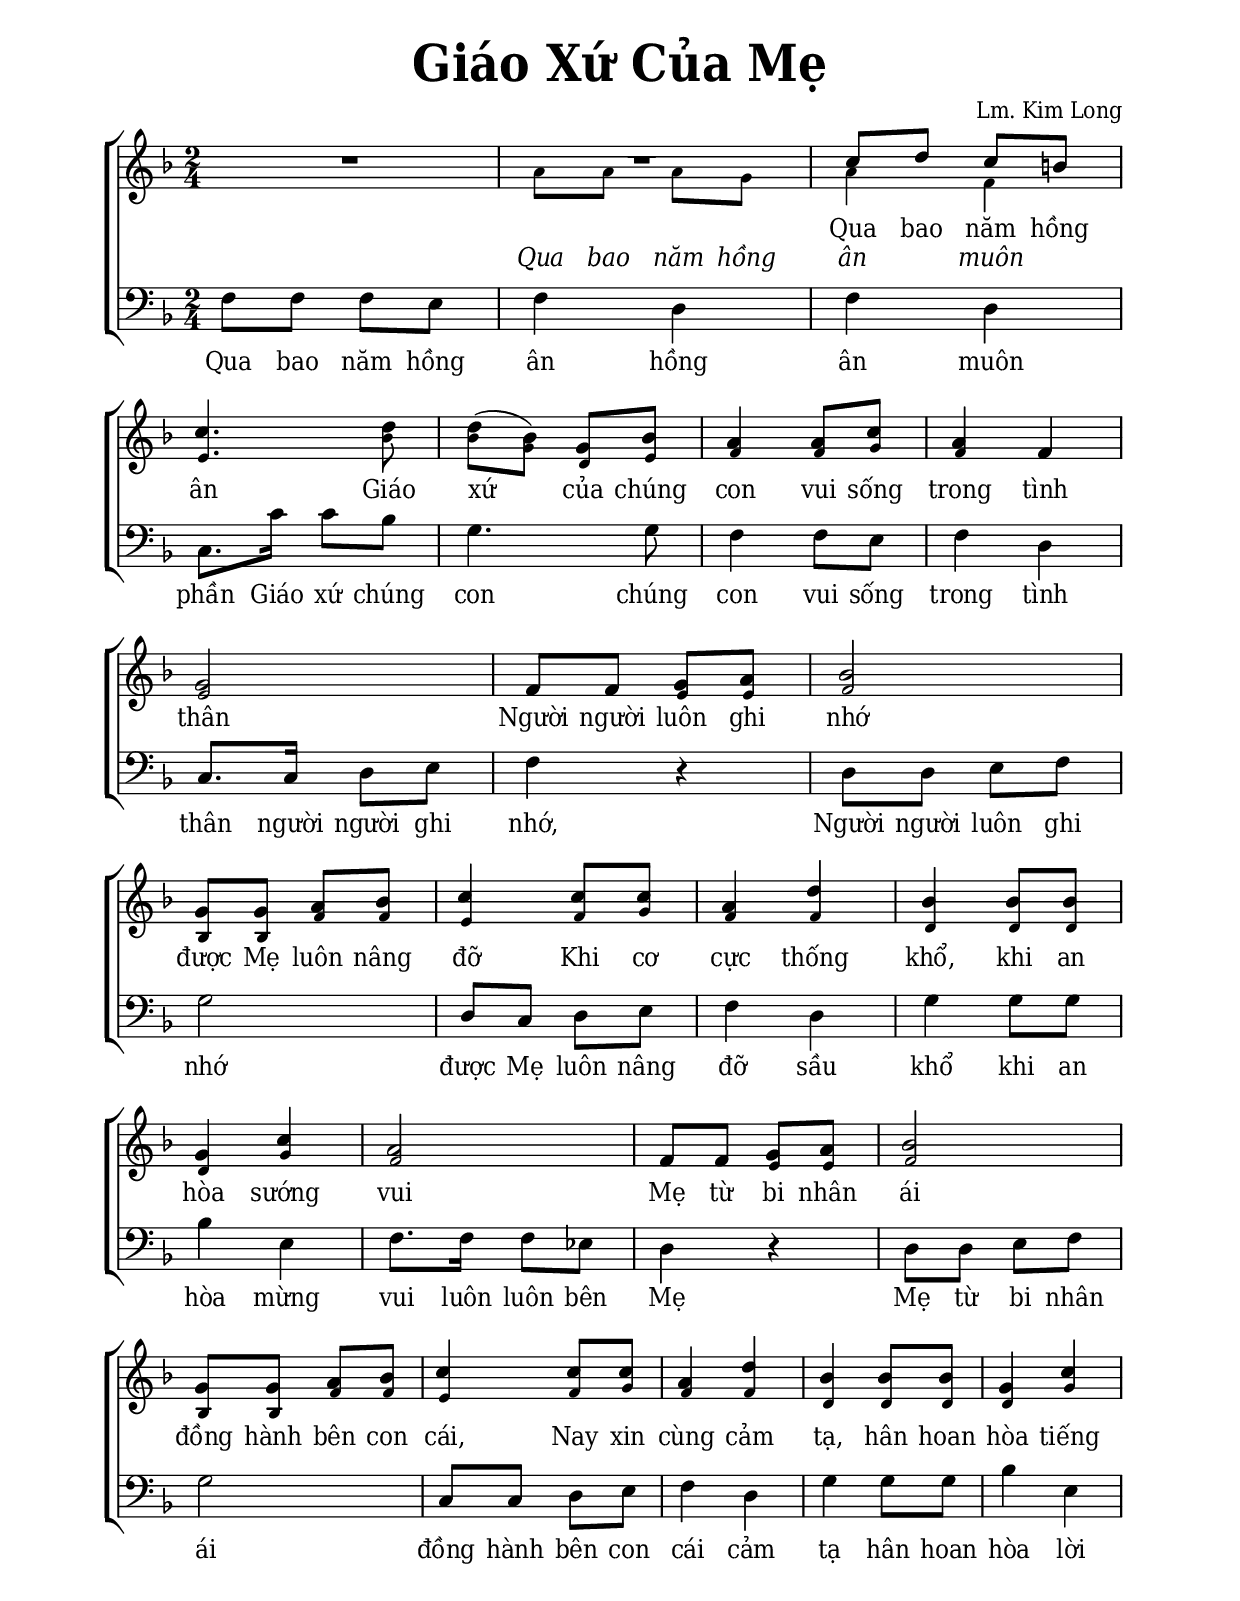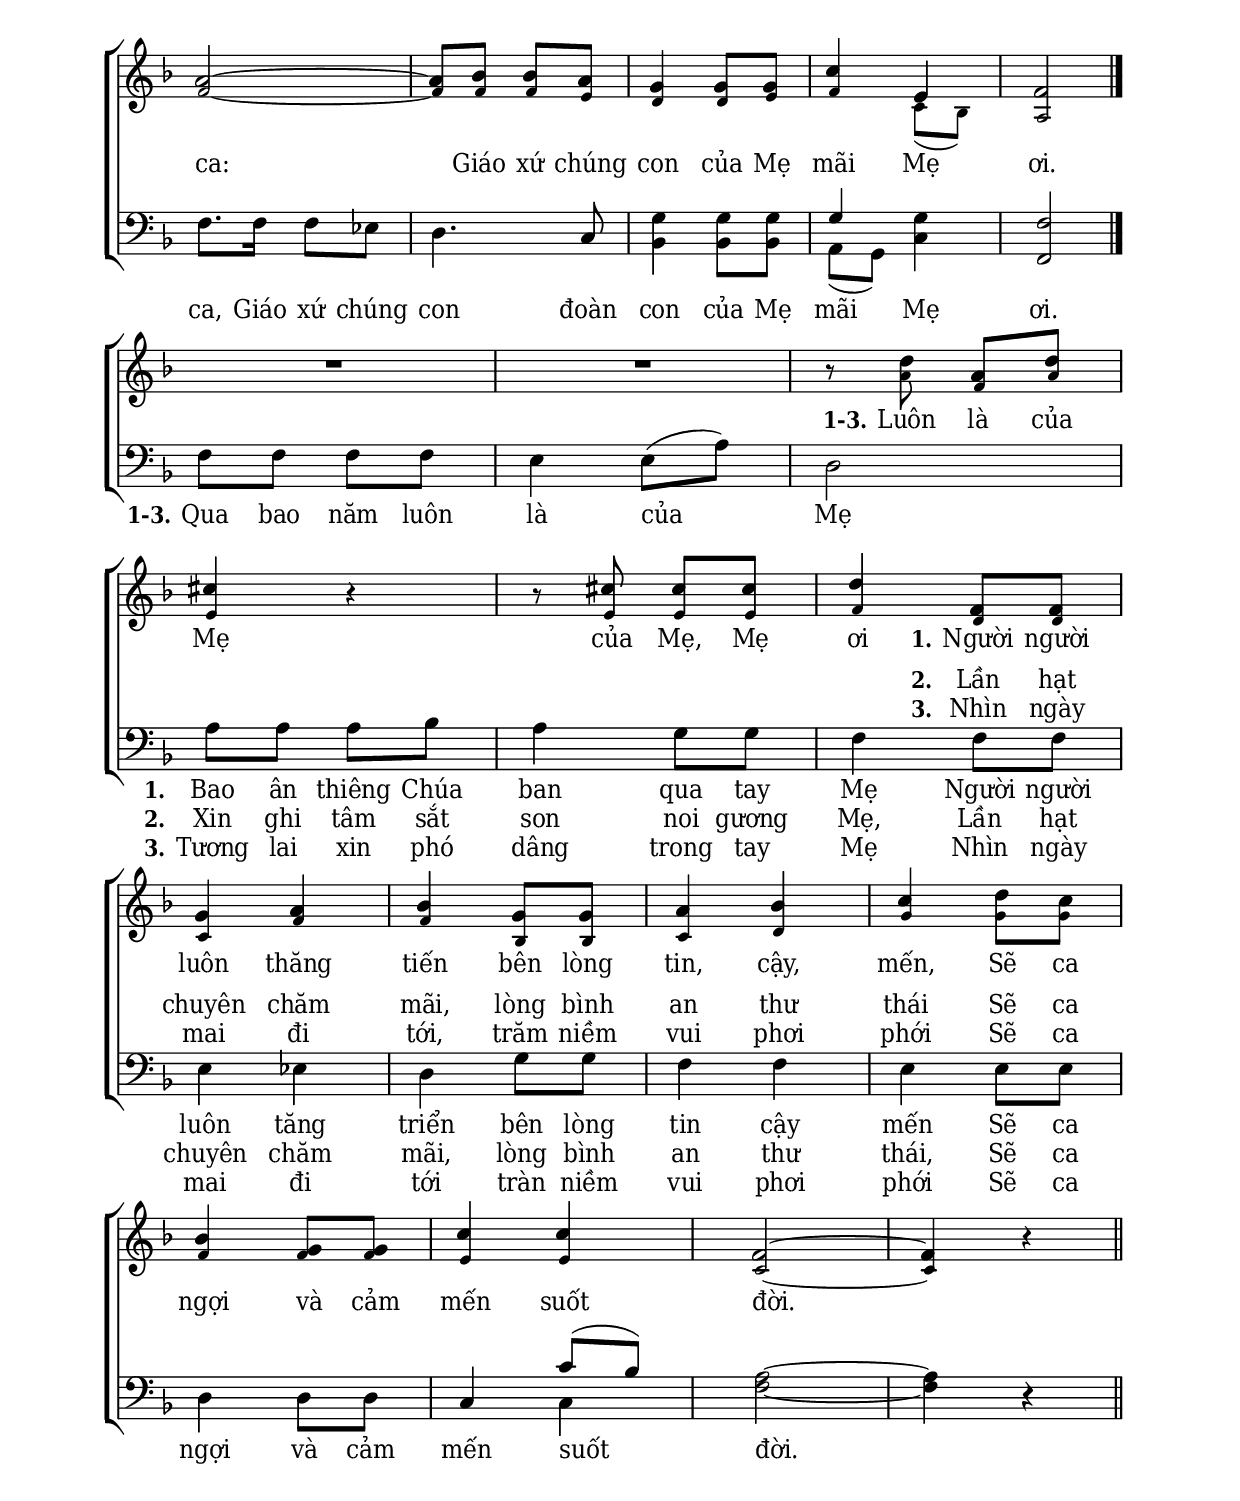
% Cài đặt chung
\version "2.22.1"
\include "english.ly"

\header {
  title = \markup { \fontsize #3 "Giáo Xứ Của Mẹ" }
  composer = "Lm. Kim Long"
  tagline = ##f
}

% Nhạc
% Đổi kích thước nốt cho bè phụ
notBePhu =
#(define-music-function (font-size music) (number? ly:music?)
   (for-some-music
     (lambda (m)
       (if (music-is-of-type? m 'rhythmic-event)
           (begin
             (set! (ly:music-property m 'tweaks)
                   (cons `(font-size . ,font-size)
                         (ly:music-property m 'tweaks)))
             #t)
           #f))
     music)
   music)

nhacDiepKhucSop = \relative c'' {
  R2*2
  c8 d c b! |
  c4. d8 |
  d (bf) g bf |
  a4 a8 c |
  a4 f |
  g2 |
  f8 f g a |
  bf2 |
  g8 g a bf |
  c4 c8 c |
  a4 d |
  bf bf8 bf |
  g4 c |
  a2 |
  f8 f g a |
  bf2 |
  g8 g a bf |
  c4 c8 c |
  a4 d |
  bf4 bf8 bf |
  g4 c |
  a2 ~ |
  a8 bf bf a |
  g4 g8 g |
  c4 e, |
  f2 \bar "|." \break
  
  R2*2
  r8 d' a d |
  cs4 r |
  r8 cs cs cs |
  d4 f,8 f |
  g4 a |
  bf g8 g |
  a4 bf |
  c d8 c | \break
  bf4 g8 g |
  c4 c |
  f,2 ~ |
  f4 r \bar "||"
}

nhacDiepKhucAlto = \relative c'' {
  R2
  \stemDown
  a8 a
  \tweak extra-offset #'(0 . -2.2)
  ^\markup { \halign #-5 \rest #"1" }
  a g
  a4 f |
  e4. bf'8 |
  bf (g) d e |
  f4 f8 g |
  f4
  \tweak font-size #0
  f |
  e2 |
  \tweak font-size #0
  f8
  \tweak font-size #0
  f e e |
  f2 |
  bf,8 bf f' f |
  e4 f8 g |
  f4 f |
  d d8 d |
  d4 g |
  f2 |
  \tweak font-size #0
  f8
  \tweak font-size #0
  f e e |
  f2 |
  bf,8 bf f' f |
  e4 f8 g |
  f4 f |
  d d8 d |
  d4 g |
  f2 ~ |
  f8 f f e |
  d4 d8 e |
  f4 c8 (bf) |
  a2 |
  
  R2*2
  r8 a' f a |
  e4 r |
  r8 e e e |
  f4 d8 d |
  c4 f |
  f bf,8 bf |
  c4 d |
  g g8 g |
  f4 f8 f |
  e4 e |
  c2 ~ |
  c4 r
}

nhacDiepKhucBas = \relative c {
  f8 f f e |
  f4 d |
  f d |
  c8. c'16 c8 bf |
  g4. g8 |
  f4 f8 e |
  f4 d |
  c8. c16 d8 e |
  f4 r |
  d8 d e f |
  g2 |
  d8 c d e |
  f4 d |
  g g8 g |
  bf4 e, |
  f8. f16 f8 ef |
  d4 r |
  d8 d e f |
  g2 |
  c,8 c d e |
  f4 d |
  g g8 g |
  bf4 e, |
  f8. f16 f8 ef |
  d4. c8 |
  <g' bf,>4 <g bf,>8 <g bf,> |
  <<
    {
      \voiceOne
      g4
    }
    \new Voice = "splitpart" {
      \voiceTwo
      a,8 (g)
    }
  >>
  \oneVoice
  <g' c,>4 |
  <f f,>2 |
  
  f8 f f f |
  e4 e8 (a) |
  d,2 |
  a'8 a a bf |
  a4 g8 g |
  f4 f8 f |
  e4 ef |
  d g8 g |
  f4 f |
  e e8 e |
  d4 d8 d |
  c4
  <<
    {
      \voiceOne
      c'8 (bf)
    }
    \new Voice = "splitpart" {
      \voiceTwo
      c,4
    }
  >>
  \oneVoice
  <a' f>2 ~ |
  <a f>4 r
}

% Lời
loiDiepKhucSop = \lyricmode {
  Qua bao năm hồng ân
  Giáo xứ của chúng con vui sống trong tình thân
  Người người luôn ghi nhớ được Mẹ luôn nâng đỡ
  Khi cơ cực thống khổ, khi an hòa sướng vui
  Mẹ từ bi nhân ái
  đồng hành bên con cái,
  Nay xin cùng cảm tạ, hân hoan hòa tiếng ca:
  Giáo xứ chúng con của Mẹ mãi Mẹ ơi.

  \set stanza = "1-3."
  Luôn là của Mẹ
  của Mẹ, Mẹ ơi
  <<
    {
      \set stanza = "1."
      Người người luôn thăng tiến bên lòng tin, cậy, mến,
      Sẽ ca ngợi và cảm mến suốt đời.
    }
    \new Lyrics \with {
      alignAboveContext = #"2"
    }{
	    \set associatedVoice = "beSop"
	    \set stanza = "2."
	    Lần hạt chuyên chăm mãi,
	    lòng bình an thư thái
	    Sẽ ca
	  }
    \new Lyrics \with {
      alignAboveContext = #"2"
    }{
	    \set associatedVoice = "beSop"
	    \set stanza = "3."
	    Nhìn ngày mai đi tới,
	    trăm niềm vui phơi phới
	    Sẽ ca
	  }
  >>
  ngợi và cảm mến suốt đời.
}

loiDiepKhucAlto = \lyricmode {
  \override Lyrics.LyricText.font-shape = #'italic
  Qua bao năm hồng ân muôn
}

loiDiepKhucBas = \lyricmode {
  Qua bao năm hồng ân
  hồng ân muôn phần Giáo xứ chúng con
  chúng con vui sống trong tình thân
  người người ghi nhớ,
  Người người luôn ghi nhớ được Mẹ luôn nâng đỡ
  sầu khổ khi an hòa
  mừng vui luôn luôn bên Mẹ
  Mẹ từ bi nhân ái
  đồng hành bên con cái
  cảm tạ hân hoan hòa lời ca,
  Giáo xứ chúng con
  đoàn con của Mẹ mãi Mẹ ơi.
  
  \set stanza = "1-3."
  Qua bao năm luôn là của Mẹ
  
  <<
    {
      \set stanza = "1."
      Bao ân thiêng Chúa ban qua tay Mẹ
      Người người luôn tăng triển bên lòng tin cậy mến
      Sẽ ca
    }
    \new Lyrics \with {
      %alignAboveContext = #"2"
    }{
	    \set associatedVoice = "beBas"
	    \set stanza = "2."
	    Xin ghi tâm sắt son noi gương Mẹ,
	    Lần hạt chuyên chăm mãi,
	    lòng bình an thư thái,
	    Sẽ ca
	  }
    \new Lyrics \with {
      %alignAboveContext = #"2"
    }{
	    \set associatedVoice = "beBas"
	    \set stanza = "3."
	    Tương lai xin phó dâng trong tay Mẹ
	    Nhìn ngày mai đi tới
	    tràn niềm vui phơi phới
	    Sẽ ca
	  }
  >>
  ngợi và cảm mến suốt đời.
}

% Dàn trang
\paper {
  #(set-paper-size "a4")
  top-margin = 15\mm
  bottom-margin = 20\mm
  left-margin = 20\mm
  right-margin = 20\mm
  indent = #0
  #(define fonts
    (make-pango-font-tree
      "Deja Vu Serif Condensed"
      "Deja Vu Serif Condensed"
      "Deja Vu Serif Condensed"
      (/ 20 20)))
  print-page-number = #f
  %page-count = #2
  %systems-per-page = 5
}

TongNhip = {
  \key f \major \time 2/4
  \set Timing.beamExceptions = #'()
  \set Timing.baseMoment = #(ly:make-moment 1/4)
}

% Đổi kích thước nốt cho bè phụ
notBePhu =
#(define-music-function (font-size music) (number? ly:music?)
   (for-some-music
     (lambda (m)
       (if (music-is-of-type? m 'rhythmic-event)
           (begin
             (set! (ly:music-property m 'tweaks)
                   (cons `(font-size . ,font-size)
                         (ly:music-property m 'tweaks)))
             #t)
           #f))
     music)
   music)

\score {
  \new ChoirStaff <<
    \new Staff = "1" \with {
        \consists "Merge_rests_engraver"
        printPartCombineTexts = ##f
      }
      <<
      \new Voice \TongNhip \partCombine 
        \nhacDiepKhucSop
        \notBePhu -2 { \nhacDiepKhucAlto }
      \new NullVoice = beSop \nhacDiepKhucSop
      \new Lyrics \lyricsto beSop \loiDiepKhucSop
      \new NullVoice = beAlto \nhacDiepKhucAlto
      \new Lyrics \lyricsto beAlto \loiDiepKhucAlto
      >>
    \new Staff = "2" <<
        \clef "bass"
        \new Voice = beBas {
          \TongNhip \nhacDiepKhucBas
        }
      \new Lyrics \lyricsto beBas \loiDiepKhucBas
    >>
  >>
  \layout {
    \override Lyrics.LyricSpace.minimum-distance = #1
    \override Score.BarNumber.break-visibility = ##(#f #f #f)
    \override Score.SpacingSpanner.uniform-stretching = ##t
    \context {
      \Staff \RemoveEmptyStaves
      \override VerticalAxisGroup.remove-first = ##t
    }
  }
}
